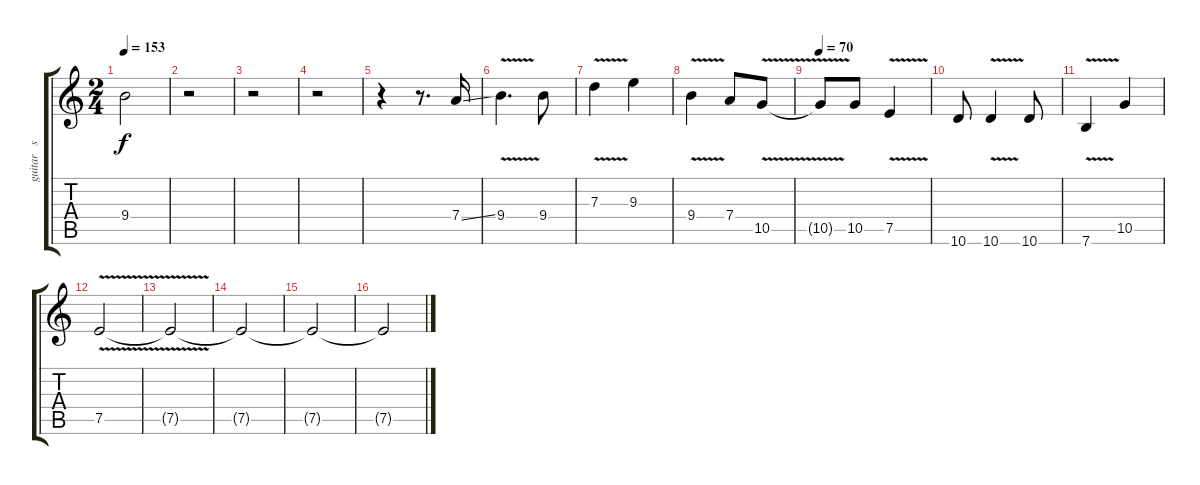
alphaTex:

\track ("guitar   solo    left" "guitar   s") {instrument overdrivenguitar}
\staff {score tabs}
\tuning (E4 B3 G3 D3 A2 E2) {hide}
\ts (2 4)
\tempo 153
\clef g2
\ks c
9.4{t}.2{dy f} |
r.2 |
r.2 |
r.2 |
r.4 r.8{d} 7.4{ss}.16 |
9.4{v}.4{d} 9.4.8 |
7.3{v}.4 9.3.4 |
9.4{v}.4 7.4.8 10.5{v}.8 |
\tempo 70
10.5{t}.8 10.5.8 7.5{v}.4 |
10.6.8 10.6{v}.4 10.6.8 |
7.6{v}.4 10.5.4 |
7.5{v}.2 |
7.5{t}.2 |
7.5{t}.2 |
7.5{t}.2 |
7.5{t}.2
